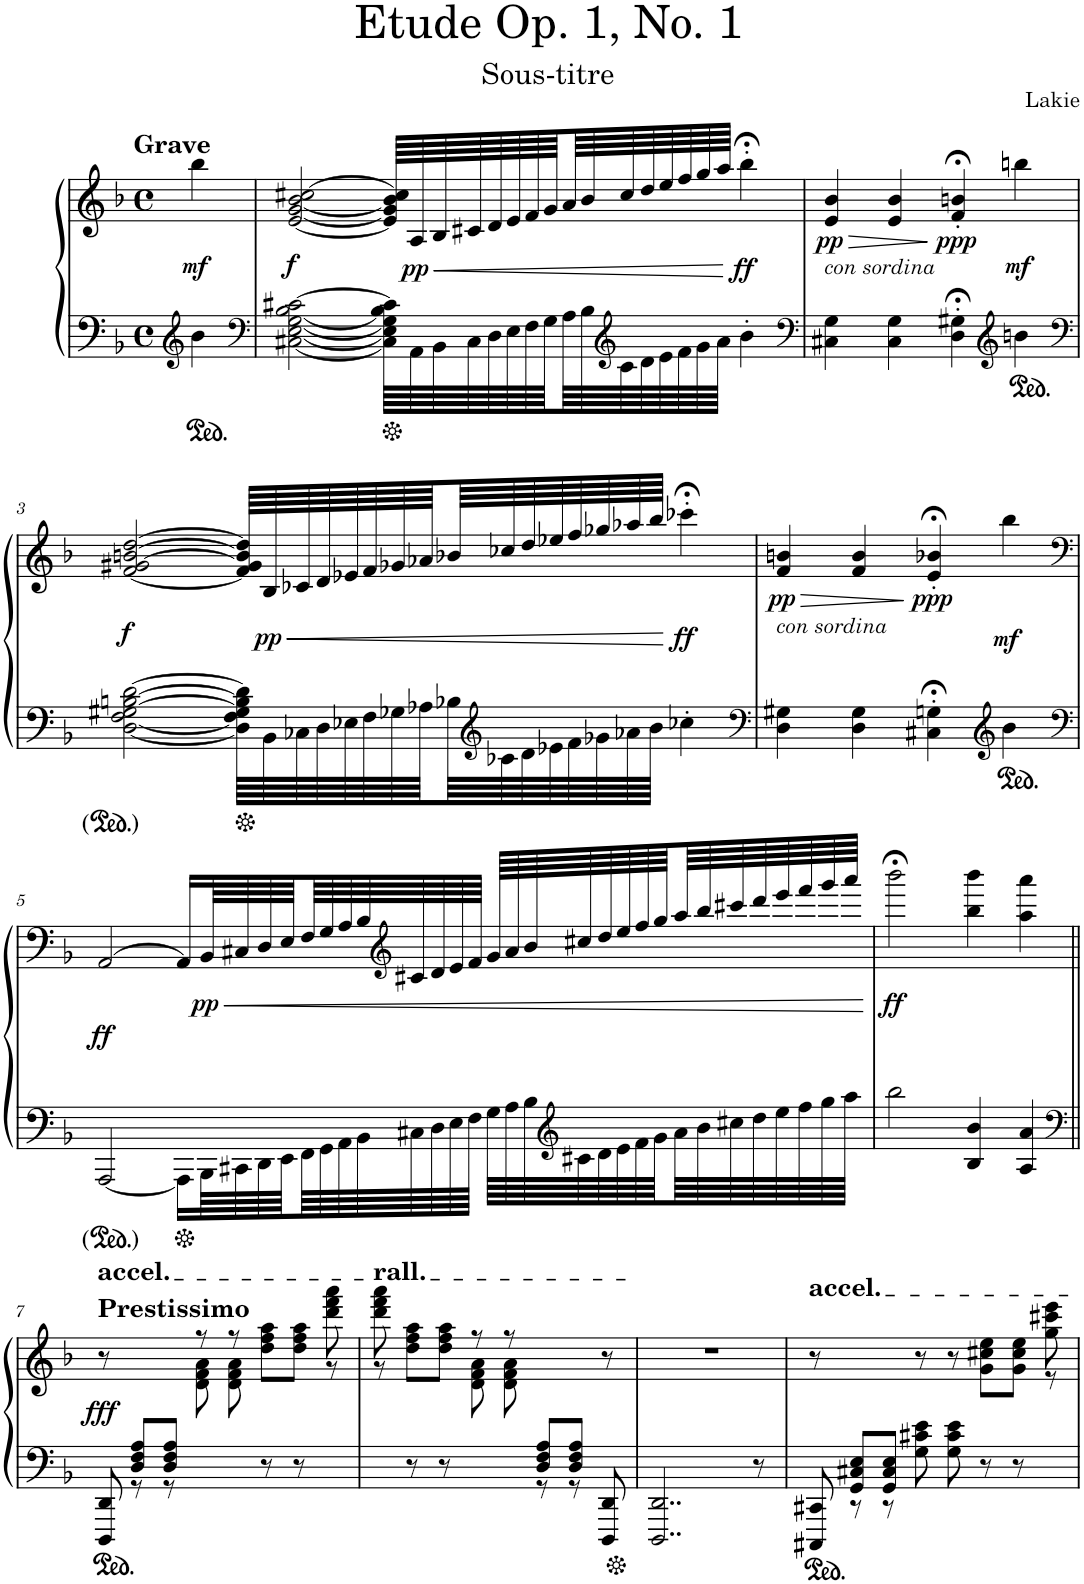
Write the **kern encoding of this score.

**kern	**kern	**dynam
*part1	*part1	*part1
*staff2	*staff1	*staff1/2
*I"Piano	*	*
*I'Pia.	*	*
*clefG2	*clefG2	*
*k[b-]	*k[b-]	*
*M4/4	*M4/4	*
*met(c)	*met(c)	*
=	=	=
!	!LO:TX:a:B:t=Grave	!
!	!	!LO:DY:b
4b-\	4bb-\	mf
=1	=1	=1
*clefF4	*	*
!	!	!LO:DY:b
[2C#X\ [2E\ [2G\ [2B-\ [2c#X\	[2e/ [2g/ [2b-/ [2cc#X/	f
64C#\] 64E\] 64G\] 64B-\] 64c#\]LLLL	64e/] 64g/] 64b-/] 64cc#/]LLLL	.
!	!	!LO:HP:b
!	!	!LO:DY:n=1:b
64AA\	64A/	< pp
64BB-\	64B-/	.
64C#\	64c#X/	.
64D\	64d/	.
64E\	64e/	.
64F\	64f/	.
64G\	64g/	.
64A\	64a/	.
64B-\	64b-/	.
*clefG2	*	*
64c#\	64cc#/	.
64d\	64dd/	.
64e\	64ee/	.
64f\	64ff/	.
64g\	64gg/	.
64a\JJJJ	64aa/JJJJ	.
!	!	!LO:DY:n=2:b
4b-'\	4bb-;<'\	[ ff
=2	=2	=2
*clefF4	*	*
!	!LO:TX:b:i:t=con sordina	!
!	!	!LO:HP:b
!	!	!LO:DY:n=1:b
4C#X\ 4G\	4e/ 4b-/	> pp
4C#\ 4G\	4e/ 4b-/	.
!	!	!LO:DY:n=2:b
4D\;<' 4G#X\;<'	4f/;<' 4bn/;<'	] ppp
*clefG2	*	*
!	!	!LO:DY:n=3:b
4bn\	4bbn\	mf
!!LO:LB:g=z
=3	=3	=3
*clefF4	*	*
!	!	!LO:DY:b
[2D\ [2F\ [2G#X\ [2Bn\ [2d\	[2f/ [2g#X/ [2bn/ [2dd/	f
64D\] 64F\] 64G#\] 64B\] 64d\]LLLL	64f/] 64g#/] 64b/] 64dd/]LLLL	.
!	!	!LO:HP:b
!	!	!LO:DY:n=1:b
64BB-\	64B-/	< pp
64C-X\	64c-X/	.
64D\	64d/	.
64E-X\	64e-X/	.
64F\	64f/	.
64G-X\	64g-X/	.
64A-X\	64a-X/	.
64B-X\	64b-X/	.
*clefG2	*	*
64c-X\	64cc-X/	.
64d\	64dd/	.
64e-X\	64ee-X/	.
64f\	64ff/	.
64g-X\	64gg-X/	.
64a-X\	64aa-X/	.
64b-\JJJJ	64bb-/JJJJ	.
!	!	!LO:DY:n=2:b
4cc-X'\	4ccc-X;<'\	[ ff
=4	=4	=4
*clefF4	*	*
!	!LO:TX:b:i:t=con sordina	!
!	!	!LO:HP:b
!	!	!LO:DY:n=1:b
4D\ 4G#X\	4f/ 4bn/	> pp
4D\ 4G#\	4f/ 4b/	.
!	!	!LO:DY:n=2:b
4C#X\;<' 4Gn\;<'	4e/;<' 4b-X/;<'	] ppp
*clefG2	*	*
!	!	!LO:DY:n=3:b
4b-\	4bb-\	mf
!!LO:LB:g=z
=5	=5	=5
*clefF4	*clefF4	*
!	!	!LO:DY:b
[<2AAA/	[>2AA/	ff
16AAA\LL]	16AA/LL]	.
!	!	!LO:HP:b
!	!	!LO:DY:n=1:b
64BBB-\LL	64BB-/LL	< pp
64CC#X\	64C#X/	.
64DD\	64D/	.
64EE\	64E/	.
64FF\	64F/	.
64GG\	64G/	.
64AA\	64A/	.
64BB-\	64B-/	.
*	*clefG2	*
64C#X\	64c#X/	.
64D\	64d/	.
64E\	64e/	.
64F\JJJJ	64f/JJJJ	.
64G\LLLL	64g/LLLL	.
64A\	64a/	.
64B-\	64b-/	.
*clefG2	*	*
64c#X\	64cc#X/	.
64d\	64dd/	.
64e\	64ee/	.
64f\	64ff/	.
64g\	64gg/	.
64a\	64aa/	.
64b-\	64bb-/	.
64cc#X\	64ccc#X/	.
64dd\	64ddd/	.
64ee\	64eee/	.
64ff\	64fff/	.
64gg\	64ggg/	.
64aa\JJJJ	64aaa/JJJJ	.
.	.	[
=6	=6	=6
!	!	!LO:DY:b
2bb-\	2bbb-;<\	ff
4B-/ 4b-/	4bb-\ 4bbb-\	.
4A/ 4a/	4aa\ 4aaa\	.
!!LO:LB:g=z
=7||	=7||	=7||
*clefF4	*	*
*^	*^	*
!	!	!LO:TX:a:B:t=Prestissimo	!	!
!	!	!LO:TX:a:t=accel.	!	!
!	!	!	!	!LO:DY:b
8ryy	8DDD/ 8DD/	8r	4.ryy	fff
8D/ 8F/ 8A/L	8rGG	4ryy	.	.
8D/ 8F/ 8A/J	8rGG	.	.	.
8ryy	4ryy	8rff	8d\ 8f\ 8a\	.
2ryy	.	8rff	8d\ 8f\ 8a\	.
.	8r	8dd\ 8ff\ 8aa\L	4ryy	.
.	8r	8dd\ 8ff\ 8aa\J	.	.
.	8ryy	8rg	8ddd\ 8fff\ 8aaa\	.
=8	=8	=8	=8	=8
!	!	!LO:TX:a:t=rall.	!	!
8ryy	8ryy	8rg	8ddd\ 8fff\ 8aaa\	.
.	8r	8dd\ 8ff\ 8aa\L	4ryy	.
.	8r	8dd\ 8ff\ 8aa\J	.	.
.	4ryy	8rff	8d\ 8f\ 8a\	.
.	.	8rff	8d\ 8f\ 8a\	.
8D/ 8F/ 8A/L	8rGG	4ryy	4.ryy	.
8D/ 8F/ 8A/J	8rGG	.	.	.
8ryy	8DDD/ 8DD/	8r	.	.
*v	*v	*	*	*
*	*v	*v	*
=9	=9	=9
2..DDD/ 2..DD/	1r	.
8r	.	.
=10	=10	=10
*^	*^	*
!	!	!LO:TX:a:t=accel.	!	!
8ryy	8CCC#X/ 8CC#X/	8r	2..ryy	.
8GG/ 8C#X/ 8E/L	8rCC	4ryy	.	.
8GG/ 8C#/ 8E/J	8rCC	.	.	.
8ryy	8G\ 8c#X\ 8e\	8r	.	.
2ryy	8G\ 8c#\ 8e\	8r	.	.
.	8r	8g\ 8cc#X\ 8ee\L	.	.
.	8r	8g\ 8cc#\ 8ee\J	.	.
.	8ryy	8re	8gg\ 8ccc#X\ 8eee\	.
*v	*v	*	*	*
*	*v	*v	*
=	=	=
*-	*-	*-
